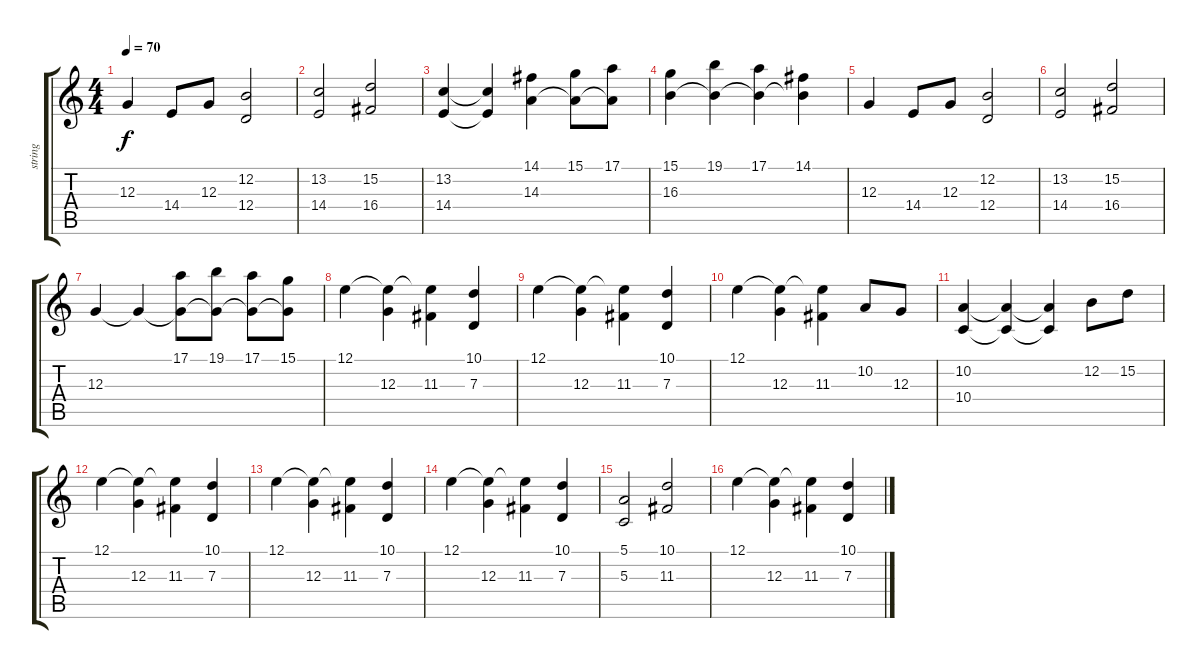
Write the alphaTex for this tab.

\track ("string" "string") {instrument stringensemble2}
\staff {score tabs}
\tuning (E4 B3 G3 D3 A2 E2) {hide}
\ts (4 4)
\tempo 70
\clef g2
\ks c
12.3.4{dy f} 14.4.8 12.3.8 (12.2 12.4).2 |
(13.2 14.4).2 (15.2 16.4).2 |
(13.2 14.4).4 (13.2{t} 14.4{t}).4 (14.1 14.3).4 (15.1 14.3{t}).8 (17.1 14.3{t}).8 |
(15.1 16.3).4 (19.1 16.3{t}).4 (17.1 16.3{t}).4 (14.1 16.3{t}).4 |
12.3.4 14.4.8 12.3.8 (12.2 12.4).2 |
(13.2 14.4).2 (15.2 16.4).2 |
12.3.4 12.3{t}.4 (17.1 12.3{t}).8 (19.1 12.3{t}).8 (17.1 12.3{t}).8 (15.1 12.3{t}).8 |
12.1.4 (12.1{t} 12.3).4 (12.1{t} 11.3).4 (10.1 7.3).4 |
12.1.4 (12.1{t} 12.3).4 (12.1{t} 11.3).4 (10.1 7.3).4 |
12.1.4 (12.1{t} 12.3).4 (12.1{t} 11.3).4 10.2.8 12.3.8 |
(10.2 10.4).4 (10.2{t} 10.4{t}).4 (10.2{t} 10.4{t}).4 12.2.8 15.2.8 |
12.1.4 (12.1{t} 12.3).4 (12.1{t} 11.3).4 (10.1 7.3).4 |
12.1.4 (12.1{t} 12.3).4 (12.1{t} 11.3).4 (10.1 7.3).4 |
12.1.4 (12.1{t} 12.3).4 (12.1{t} 11.3).4 (10.1 7.3).4 |
(5.1 5.3).2 (10.1 11.3).2 |
12.1.4 (12.1{t} 12.3).4 (12.1{t} 11.3).4 (10.1 7.3).4
